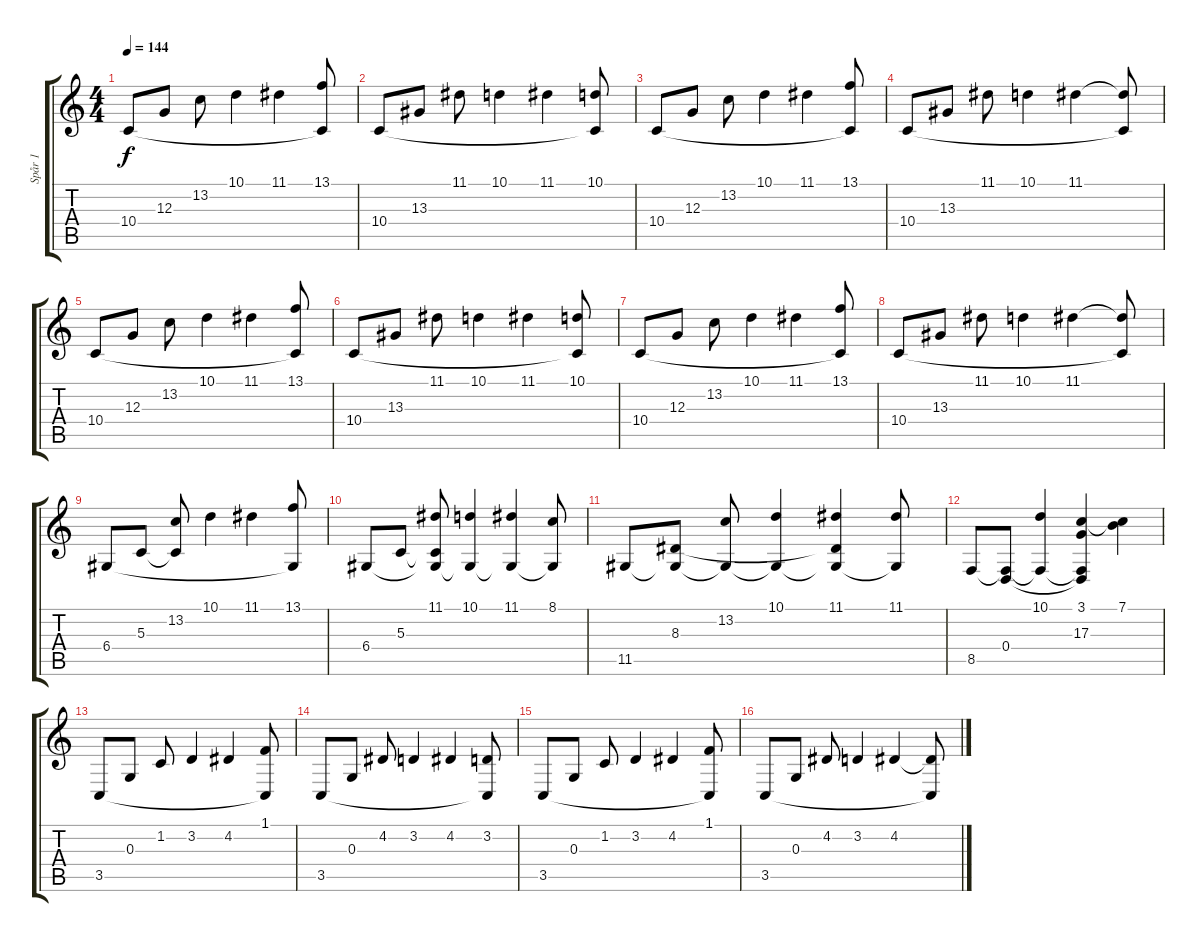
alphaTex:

\track ("Spår 1" "Spår 1") {instrument acousticgrandpiano}
\staff {score tabs}
\tuning (E4 B3 G3 D3 A2 E2) {hide}
\ts (4 4)
\tempo 144
\clef g2
\ks c
10.4.8{dy f} 12.3.8 13.2.8 10.1.4 11.1.4 (13.1 10.4{t}).8 |
10.4.8 13.3.8 11.1.8 10.1.4 11.1.4 (10.1 10.4{t}).8 |
10.4.8 12.3.8 13.2.8 10.1.4 11.1.4 (13.1 10.4{t}).8 |
10.4.8 13.3.8 11.1.8 10.1.4 11.1.4 (11.1{t} 10.4{t}).8 |
10.4.8 12.3.8 13.2.8 10.1.4 11.1.4 (13.1 10.4{t}).8 |
10.4.8 13.3.8 11.1.8 10.1.4 11.1.4 (10.1 10.4{t}).8 |
10.4.8 12.3.8 13.2.8 10.1.4 11.1.4 (13.1 10.4{t}).8 |
10.4.8 13.3.8 11.1.8 10.1.4 11.1.4 (11.1{t} 10.4{t}).8 |
6.4.8 5.3.8 (13.2 5.3{t}).8 10.1.4 11.1.4 (13.1 6.4{t}).8 |
6.4.8 5.3.8 (11.1 5.3{t} 6.4{t}).8 (10.1 6.4{t}).4 (11.1 6.4{t}).4 (8.1 6.4{t}).8 |
11.5.8 (8.3 11.5{t}).8 (13.2 11.5{t}).8 (10.1 11.5{t}).4 (11.1 8.3{t} 11.5{t}).4 (11.1 11.5{t}).8 |
8.5.8 (0.4 8.5{t}).8 (10.1 8.5{t}).4 (3.1 17.3 0.4{t} 8.5{t}).4 (7.1 17.3{t}).4 |
3.5.8 0.3.8 1.2.8 3.2.4 4.2.4 (1.1 3.5{t}).8 |
3.5.8 0.3.8 4.2.8 3.2.4 4.2.4 (3.2 3.5{t}).8 |
3.5.8 0.3.8 1.2.8 3.2.4 4.2.4 (1.1 3.5{t}).8 |
3.5.8 0.3.8 4.2.8 3.2.4 4.2.4 (4.2{t} 3.5{t}).8
